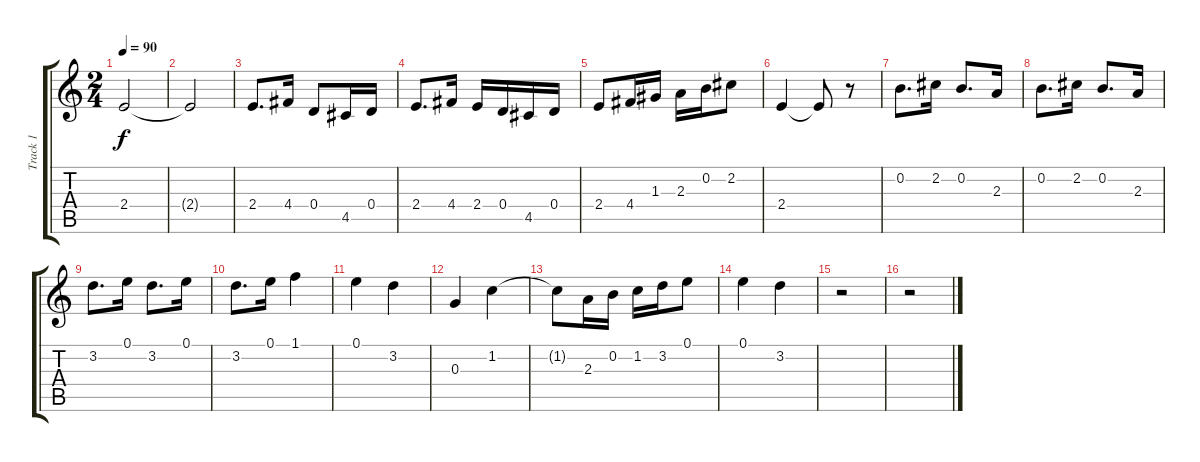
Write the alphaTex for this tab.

\track ("Track 1" "Track 1") {instrument acousticguitarsteel}
\staff {score tabs}
\tuning (E4 B3 G3 D3 A2 E2) {hide}
\ts (2 4)
\tempo 90
\clef g2
\ks c
2.4.2{dy f} |
2.4{t}.2 |
2.4.8{d} 4.4.16 0.4.8 4.5.16 0.4.16 |
2.4.8{d} 4.4.16 2.4.16 0.4.16 4.5.16 0.4.16 |
2.4.8 4.4.16 1.3.16 2.3.16 0.2.16 2.2.8 |
2.4.4 2.4{t}.8 r.8 |
0.2.8{d} 2.2.16 0.2.8{d} 2.3.16 |
0.2.8{d} 2.2.16 0.2.8{d} 2.3.16 |
3.2.8{d} 0.1.16 3.2.8{d} 0.1.16 |
3.2.8{d} 0.1.16 1.1.4 |
0.1.4 3.2.4 |
0.3.4 1.2.4 |
1.2{t}.8 2.3.16 0.2.16 1.2.16 3.2.16 0.1.8 |
0.1.4 3.2.4 |
r.2 |
r.2
